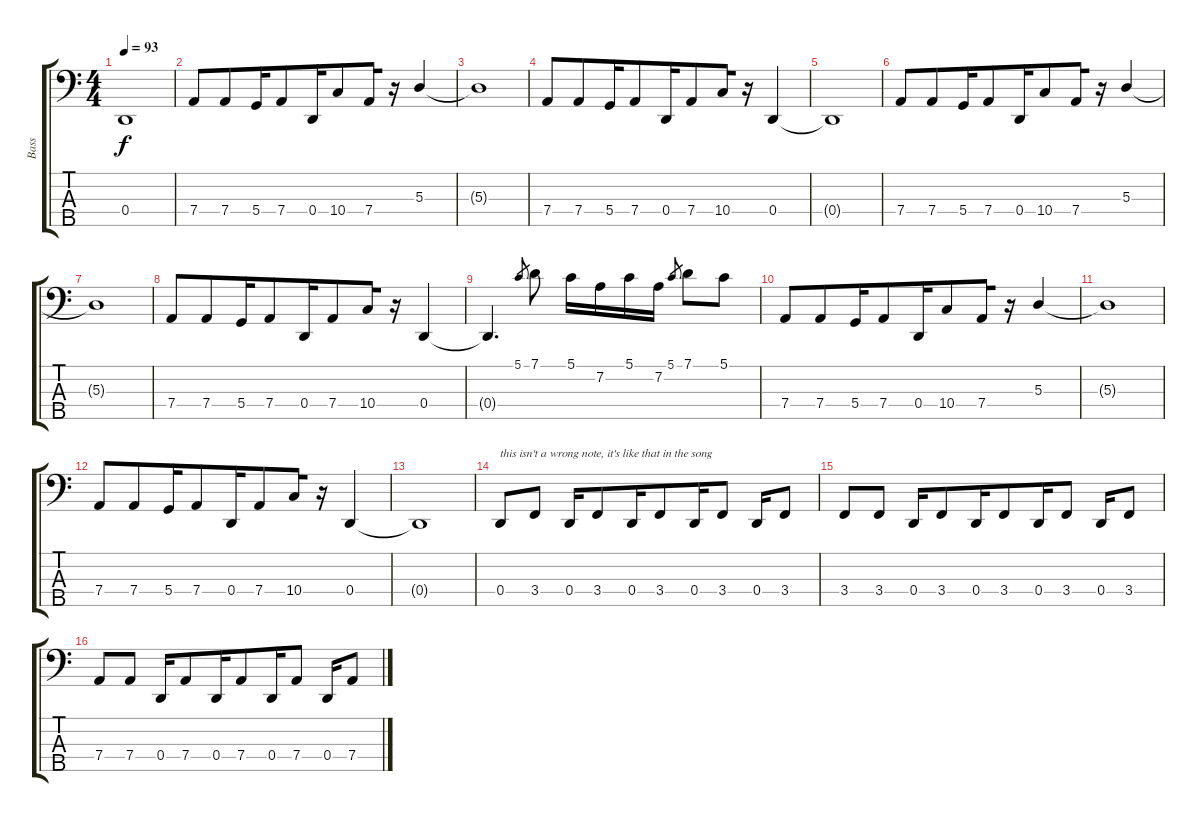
\track ("Bass" "Bass") {instrument electricbassfinger}
\staff {score tabs}
\tuning (G2 D2 A1 D1 B0) {hide}
\ts (4 4)
\tempo 93
\clef f4
\ks aminor
0.4{t}.1{dy f} |
7.4.8 7.4.8{beam merge} 5.4.16 7.4.8 0.4.16{beam merge} 10.4.8 7.4.16{beam merge} r.16 5.3.4 |
5.3{t}.1 |
7.4.8 7.4.8{beam merge} 5.4.16 7.4.8 0.4.16{beam merge} 7.4.8 10.4.16{beam merge} r.16 0.4.4 |
0.4{t}.1 |
7.4.8 7.4.8{beam merge} 5.4.16 7.4.8 0.4.16{beam merge} 10.4.8 7.4.16{beam merge} r.16 5.3.4 |
5.3{t}.1 |
7.4.8 7.4.8{beam merge} 5.4.16 7.4.8 0.4.16{beam merge} 7.4.8 10.4.16{beam merge} r.16 0.4.4 |
0.4{t}.4{d} 5.1.8{gr} 7.1.8 5.1.16 7.2.16 5.1.16 7.2.16 5.1.8{gr beam merge} 7.1.8 5.1.8 |
7.4.8 7.4.8{beam merge} 5.4.16 7.4.8 0.4.16{beam merge} 10.4.8 7.4.16{beam merge} r.16 5.3.4 |
5.3{t}.1 |
7.4.8 7.4.8{beam merge} 5.4.16 7.4.8 0.4.16{beam merge} 7.4.8 10.4.16{beam merge} r.16 0.4.4 |
0.4{t}.1 |
0.4.8{txt "this isn't a wrong note, it's like that in the song" beam merge} 3.4.8 0.4.16{beam merge} 3.4.8 0.4.16{beam merge} 3.4.8 0.4.16{beam merge} 3.4.8 0.4.16{beam merge} 3.4.8 |
3.4.8{beam merge} 3.4.8 0.4.16{beam merge} 3.4.8 0.4.16{beam merge} 3.4.8 0.4.16{beam merge} 3.4.8 0.4.16{beam merge} 3.4.8 |
7.4.8{beam merge} 7.4.8 0.4.16{beam merge} 7.4.8 0.4.16{beam merge} 7.4.8 0.4.16{beam merge} 7.4.8 0.4.16{beam merge} 7.4.8
